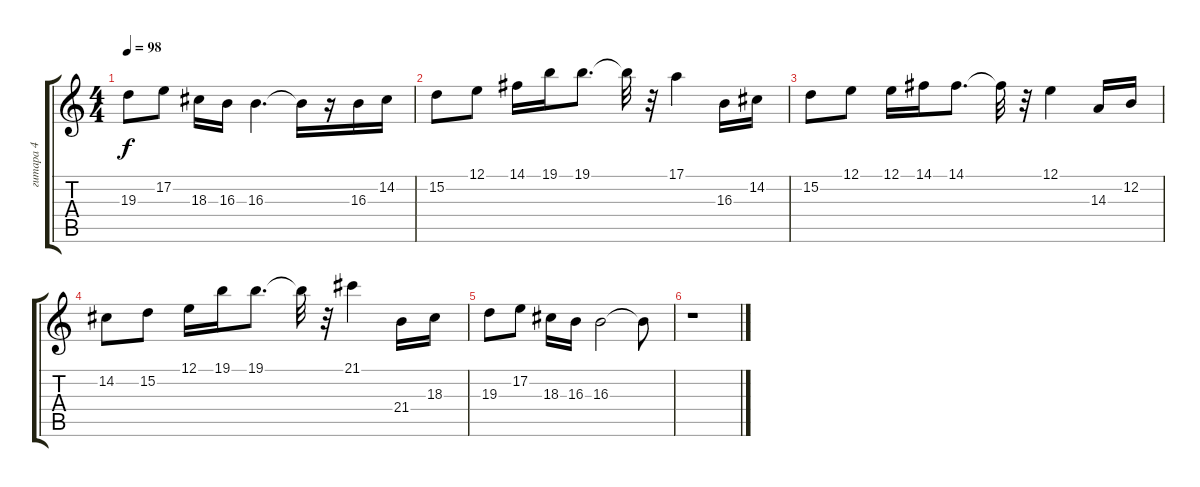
\track ("гитара 4" "гитара 4") {instrument flute}
\staff {score tabs}
\tuning (E4 B3 G3 D3 A2 E2) {hide}
\ts (4 4)
\tempo 98
\clef g2
\ks c
19.3.8{dy f} 17.2.8 18.3.16 16.3.16 16.3.4{d} 16.3{t}.16 r.16 16.3.16 14.2.16 |
15.2.8 12.1.8 14.1.16 19.1.16 19.1.8{d} 19.1{t}.32 r.32 17.1.4 16.3.16 14.2.16 |
15.2.8 12.1.8 12.1.16 14.1.16 14.1.8{d} 14.1{t}.32 r.32 12.1.4 14.3.16 12.2.16 |
14.2.8 15.2.8 12.1.16 19.1.16 19.1.8{d} 19.1{t}.32 r.32 21.1.4 21.4.16 18.3.16 |
19.3.8 17.2.8 18.3.16 16.3.16 16.3.2 16.3{t}.8 |
r.1
